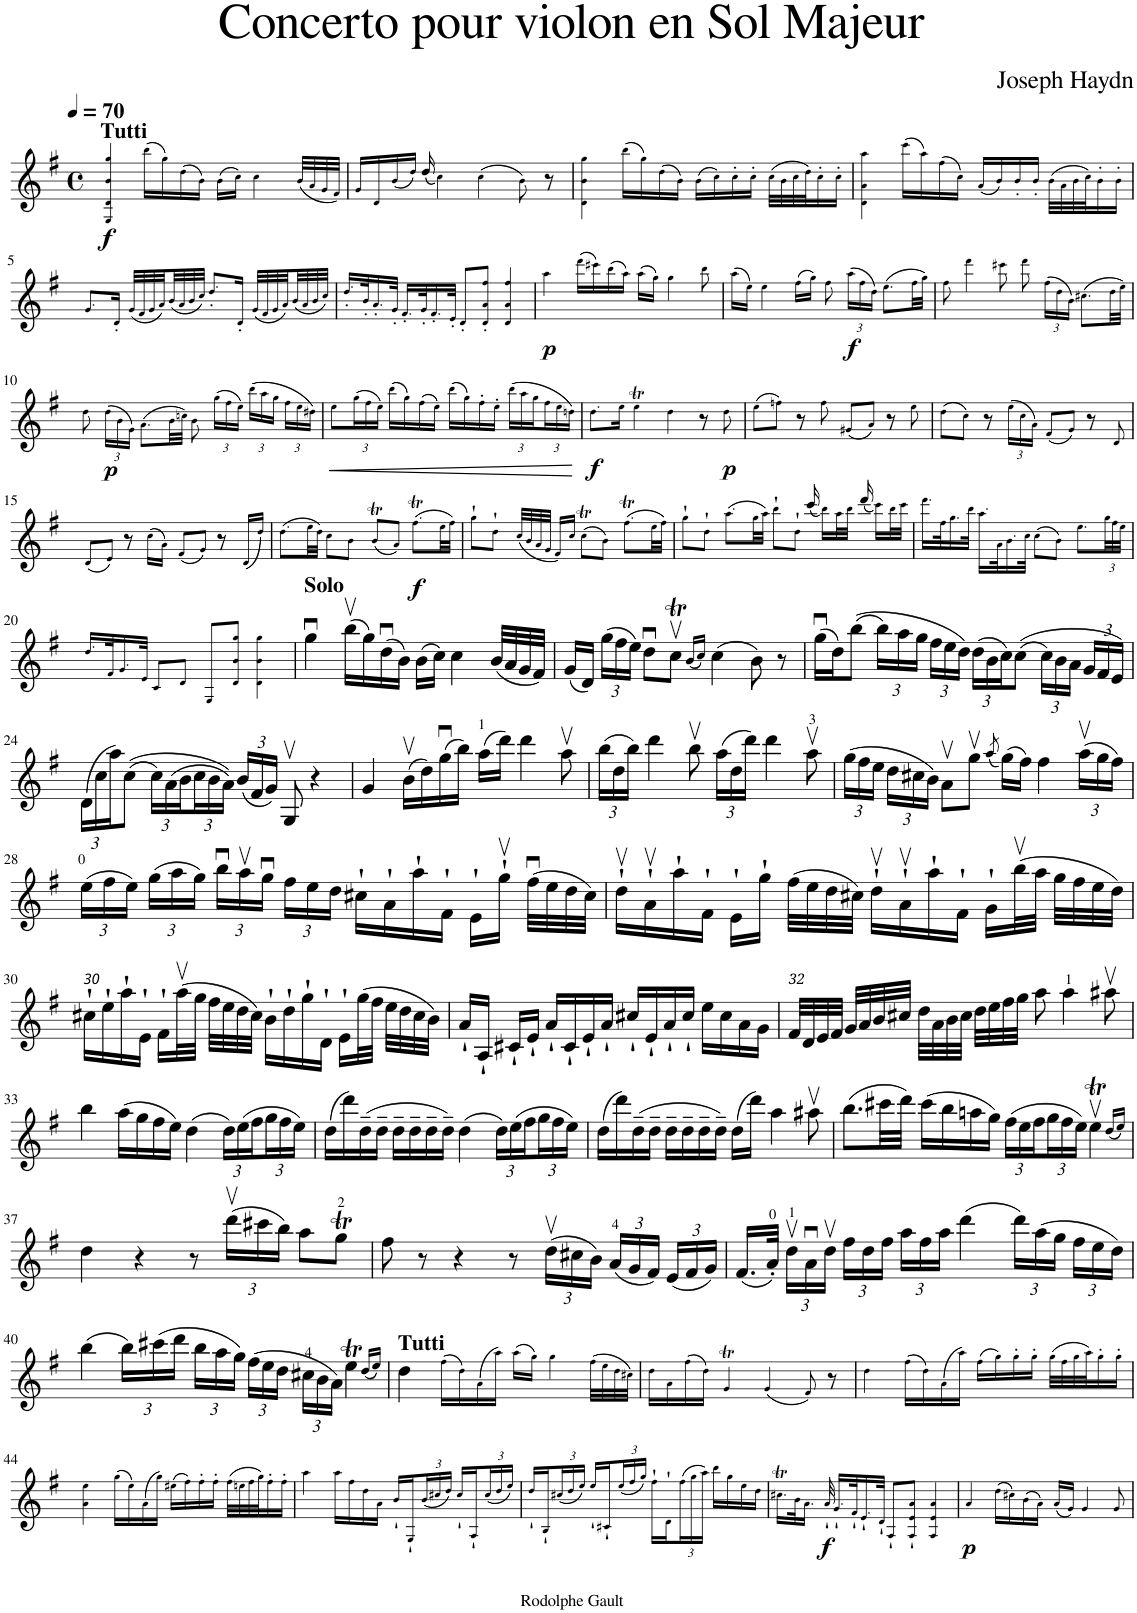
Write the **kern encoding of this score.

**kern	**dynam
*part1	*part1
*staff1	*staff1
*I"Violon	*
*I'Vln.	*
*clefG2	*
*k[f#]	*
*M4/4	*
*met(c)	*
*MM70	*
=1	=1
!LO:TX:a:B:t=Tutti	!
!	!LO:DY:b
4G!/ 4d!/ 4b!/ 4gg!/	f
(16bb!\LL	.
16gg!\)	.
(16dd!\	.
16b!\JJ)	.
(16b!\LL	.
16cc!\JJ)	.
4cc!\	.
(32b!/LLL	.
32a!/	.
32g!/	.
32f#!/JJJ)	.
=2	=2
16g!/LL	.
16d!/	.
(<16b!/	.
16dd!/JJ)	.
(16qdd/	.
4cc!\)	.
(4cc!\	.
8b!\)	.
8r	.
=3	=3
4d!\ 4b!\ 4gg!\	.
(16bb!\LL	.
16gg!\)	.
(16dd!\	.
16b!\JJ)	.
(16b!\LL	.
16cc!\)	.
16cc'!\	.
16cc'!\JJ	.
(32cc!\LLL	.
32b!\	.
32cc!\	.
32dd!\J)	.
16cc'!\	.
16cc'!\JJ	.
=4	=4
4d!\ 4a!\ 4aa!\	.
(16ccc!\LL	.
16aa!\)	.
(16ff#!\	.
16cc!\JJ)	.
(16a!/LL	.
16b!/)	.
16b'!/	.
16b'!/JJ	.
(32b!\LLL	.
32a!\	.
32b!\	.
32cc!\J)	.
16b'!\	.
16b'!\JJ	.
!!LO:LB:g=z
=5	=5
8.g!/L	.
16d'!/Jk	.
(32g!/LLL	.
32f#!/	.
32g!/	.
32a!/)	.
(32b!/	.
32a!/	.
32b!/	.
32cc!/JJJ)	.
8.dd'!/L	.
16d'!/Jk	.
(32g!/LLL	.
32f#!/	.
32g!/	.
32a!/)	.
(32b!/	.
32a!/	.
32b!/	.
32cc!/JJJ)	.
=6	=6
16.dd'!/LL	.
32b'!/K	.
16.a'!/	.
32g'!/JJk	.
16.f#'!/LL	.
32g'!/K	.
16.f#'!/	.
32e'!/JJk	.
8d'!/L	.
8d!/' 8a!/' 8ff#!/'J	.
4d!/ 4a!/ 4ff#!/	.
=7	=7
!	!LO:DY:b
4aa!\	p
(16ddd!\LL	.
16ccc#X!\)	.
(16bb!\	.
16aa!\JJ)	.
(16aa!\LL	.
16gg!\JJ)	.
4gg!\	.
8bb!\	.
=8	=8
(16aa!\LL	.
16ee!\JJ)	.
4ee!\	.
(16ff#!\LL	.
16gg!\JJ)	.
8ff#!\	.
*Xbrackettup	*
!	!LO:DY:b
(24aa!\LL	f
24ff#!\	.
24dd!\JJ)	.
(8.ee!\L	.
32ff#!\LL	.
32gg!\JJJ)	.
=9	=9
8ff#!\	.
4ddd!\	.
8ccc#X!\	.
8ddd!\	.
(24ff#!\LL	.
24dd!\	.
24b!\JJ)	.
(8.cc#X!\L	.
32dd!\LL	.
32ee!\JJJ)	.
!!LO:LB:g=z
=10	=10
8dd!\	.
!	!LO:DY:b
(24dd!\LL	p
24b!\	.
24g!\JJ)	.
(8.a!\L	.
32b!\LL	.
32ccn!\JJJ)	.
8b!\	.
(24gg!\LL	.
24ff#!\	.
24ee!\JJ)	.
(24bb!\LL	.
24aa!\	.
24gg!\JJ	.
24ff#!\LL	.
24ee!\	.
24dd#X!\JJ)	.
=11	=11
!	!LO:HP:b
8ee!\L	<
(24gg!\L	.
24ff#!\	.
24ee!\JJ)	.
(16bb!\LL	.
16gg!\)	.
(16ff#!\	.
16ee!\JJ)	.
(16bb!\LL	.
16gg!\)	.
16ff#'!\	.
16ee'!\JJ	.
(24bb!\LL	.
24aa!\	.
24gg!\	.
24ff#!\	.
24ee!\	.
24ddn!\JJ)	.
.	[
=12	=12
!	!LO:DY:b
8.dd!\L	f
16ee!\Jk	.
4eeT!\	.
4dd!\	.
8r	.
!	!LO:DY:b
8dd!\	p
=13	=13
(8ee!\L	.
8ffn!\J)	.
8r	.
8ff!\	.
(8g#X!/L	.
8a!/J)	.
8r	.
8ee!\	.
=14	=14
(8dd!\L	.
8cc!\J)	.
8r	.
(24ee!\LL	.
24cc!\	.
24a!\JJ)	.
(8f#!/L	.
8g!/J)	.
8r	.
8d!/	.
!!LO:LB:g=z
=15	=15
(8d!/L	.
8e!/J)	.
8r	.
(16cc!\LL	.
16a!\JJ)	.
(8f#!/L	.
8g!/J)	.
8r	.
(16d!/LL	.
16dd!/JJ)	.
=16	=16
(8.dd!\L	.
32ee!\LL	.
32dd!\JJJ)	.
8cc!\L	.
8b!\J	.
(8bt!/L	.
8a!/J)	.
!	!LO:DY:b
(8.ff#t!\L	f
32ee!\LL	.
32ff#!\JJJ)	.
=17	=17
8gg`!\L	.
8dd`!\J	.
(32cc!/LLL	.
32b!/	.
32a!/	.
32g!/JJJ	.
16f#!/LL)	.
16cc!/JJ	.
(8ccT!\L	.
8b!\J)	.
(8.ff#t!\L	.
32ee!\LL	.
32ff#!\JJJ)	.
=18	=18
8gg`!\L	.
8dd`!\J	.
(8.aa!\L	.
32gg!\LL	.
32aa!\JJJ)	.
8bb`!\L	.
8dd`!\J	.
(16qccc/	.
16bb!\LL)	.
32aa!\L	.
32bb!\JJJ	.
(16qddd/	.
16ccc!\LL)	.
32bb!\L	.
32ccc!\JJJ	.
=19	=19
16.ddd!\LL	.
32ff#!\K	.
16.gg!\	.
32bb!\JJk	.
16.aa!\LL	.
32a!\K	.
16.b!\	.
32cc!\JJk	.
(8cc!\L	.
8b!\J)	.
8.ee!\L	.
48gg!\LL	.
48ff#!\	.
48ee!\JJJ	.
!!LO:LB:g=z
=20	=20
16.dd!/LL	.
32f#!/K	.
16.g!/	.
32e!/JJk	.
8c!/L	.
8d!/J	.
8G!/L	.
8d!/ 8b!/ 8gg!/J	.
4d!\ 4b!\ 4gg!\	.
=21	=21
!LO:TX:a:B:t=Solo	!
4ggu\	.
(>16bbv\LL	.
16gg\)	.
(>16ddu\	.
16b\JJ)	.
(16b\LL	.
16cc\JJ)	.
4cc\	.
(<32b/LLL	.
32a/	.
32g/	.
32f#/JJJ)	.
=22	=22
(16g/LL	.
16d/JJ)	.
(24gg\LL	.
24ff#\	.
24ee\JJ)	.
8ddu\L	.
8ccTv\J	.
(16qb/LL	.
16qcc/JJ)	.
(4cc\	.
8b\)	.
8r	.
=23	=23
(16ggu\LL	.
16dd\J)	.
((8bb\J	.
24bb\LL)	.
24aa\	.
24gg\JJ	.
24ff#\LL	.
24ee\	.
24dd\JJ)	.
(24dd\LL	.
24b\	.
24cc\J)	.
((8cc\J	.
24cc\LL)	.
24b\	.
24a\JJ	.
24g/LL	.
24f#/	.
24e/JJ)	.
!!LO:LB:g=z
=24	=24
(24d\LL	.
24cc\	.
24aa\J)	.
((8cc\J	.
24cc\LL)	.
(24a\	.
24b\	.
24cc\	.
24b\	.
24a\JJ))	.
(24b/LL	.
24f#/	.
24g/JJ)	.
8Gv/	.
4r	.
=25	=25
4g/	.
(>16bv\LL	.
16dd\)	.
(>16ggu\	.
16bb\JJ)	.
(>16aa\LL	.
16ddd\JJ)	.
4ddd\	.
8aav\	.
=26	=26
(24bb\LL	.
24dd\	.
24bb\JJ)	.
4ddd\	.
8bbv\	.
(24aa\LL	.
24dd\	.
24ddd\JJ)	.
4ddd\	.
8aav\	.
=27	=27
(24gg\LL	.
24ff#\	.
24ee\JJ	.
24dd\LL	.
24cc#X\	.
24b\JJ)	.
8av\L	.
8ggv\J	.
(8qaa/	.
(16gg\LL)	.
16ff#\JJ)	.
4ff#\	.
(24aav\LL	.
24gg\	.
24ff#\JJ)	.
!!LO:LB:g=z
=28	=28
(24ee\LL	.
24ff#\	.
24ee\JJ)	.
(24gg\LL	.
24aa\	.
24gg\JJ)	.
24bbu\LL	.
24aav\	.
24ggu\JJ	.
24ff#\LL	.
24ee\	.
24dd\JJ	.
16cc#X`\LL	.
16a`\	.
16aa`\	.
16f#`\JJ	.
16e`\LL	.
16ggv`\JJ	.
(32ff#u\LLL	.
32ee\	.
32dd\	.
32cc#\JJJ)	.
=29	=29
16ddv`\LL	.
16av`\	.
16aa`\	.
16f#`\JJ	.
16e`\LL	.
16gg`\JJ	.
(>32ff#\LLL	.
32ee\	.
32dd\	.
32cc#X\JJJ)	.
16ddv`\LL	.
16av`\	.
16aa`\	.
16f#`\JJ	.
16g`\LL	.
(>32bbv\L	.
32aa\JJJ	.
32gg\LLL	.
32ff#\	.
32ee\	.
32dd\JJJ)	.
!!LO:LB:g=z
=30	=30
!LO:TX:a:i:t=30	!
16cc#X`\LL	.
16ee`\	.
16aa`\	.
16e`\JJ	.
16f#`\LL	.
(>32aav\L	.
32gg\JJJ	.
32ff#\LLL	.
32ee\	.
32dd\	.
32cc#\JJJ)	.
16b`\LL	.
16dd`\	.
16gg`\	.
16d`\JJ	.
16e`\LL	.
(>32gg\L	.
32ff#\JJJ	.
32ee\LLL	.
32dd\	.
32cc#\	.
32b\JJJ)	.
=31	=31
16a`/LL	.
16A`/JJ	.
16c#X`/LL	.
16e`/JJ	.
16a`/LL	.
16c#`/	.
16e`/	.
16a`/JJ	.
16cc#X`/LL	.
16e`/	.
16a`/	.
16cc#`/JJ	.
16ee\LL	.
16cc#\	.
16a\	.
16g\JJ	.
=32	=32
!LO:TX:a:i:t=32	!
32f#/LLL	.
32d/	.
32e/	.
32f#/JJJ	.
32g/LLL	.
32a/	.
32b/	.
32cc#X/JJJ	.
32dd\LLL	.
32a\	.
32b\	.
32cc#\JJJ	.
32dd\LLL	.
32ee\	.
32ff#\	.
32gg\JJJ	.
8aa\	.
4aa\	.
8aa#Xv\	.
!!LO:LB:g=z
=33	=33
4bb\	.
(16aa\LL	.
16gg\	.
16ff#\	.
16ee\JJ)	.
(4dd\	.
24dd\LL)	.
(24ee\	.
24ff#\	.
24gg\	.
24ff#\	.
24ee\JJ)	.
=34	=34
(>16dd\LL	.
16ddd\)	.
(16dd~\	.
16dd~\JJ	.
16dd~\LL	.
16dd~\	.
16dd~\	.
16dd~\JJ)	.
(4dd\	.
24dd\LL)	.
(24ee\	.
24ff#\	.
24gg\	.
24ff#\	.
24ee\JJ)	.
=35	=35
(>16dd\LL	.
16ddd\)	.
(16dd~\	.
16dd~\JJ	.
16dd~\LL	.
16dd~\	.
16dd~\	.
16dd~\JJ)	.
(16dd\LL	.
16ddd\JJ)	.
4aa\	.
8aa#Xv\	.
=36	=36
(>8.bb\L	.
32ccc#X\LL	.
32ddd\JJJ)	.
(16ccc#\LL	.
16bb\	.
16aan\	.
16gg\JJ)	.
(24ff#\LL	.
24ee\	.
24ff#\	.
24gg\	.
24ff#\	.
24ee\JJ)	.
4eeTv\	.
(16qdd/LL	.
16qee/JJ)	.
!!LO:LB:g=z
=37	=37
4dd\	.
4r	.
8r	.
(24dddv\LL	.
24ccc#X\	.
24bb\JJ)	.
8aa\L	.
8ggT\J	.
=38	=38
8ff#\	.
8r	.
4r	.
8r	.
(24ddv\LL	.
24cc#X\	.
24b\JJ)	.
(24a/LL	.
24g/	.
24f#/JJ)	.
(24e/LL	.
24f#/	.
24g/JJ)	.
=39	=39
(16.f#/LL	.
32a'/JJk)	.
24ddv\LL	.
24au\	.
24ddv\JJ	.
24ff#\LL	.
24dd\	.
24ff#\JJ	.
24aa\LL	.
24ff#\	.
24aa\JJ	.
(4ddd\	.
24ddd\LL)	.
(24aa\	.
24gg\JJ	.
24ff#\LL	.
24ee\	.
24dd\JJ)	.
!!LO:LB:g=z
=40	=40
(4bb\	.
24bb\LL)	.
(24ccc#X\	.
24ddd\JJ	.
24bb\LL	.
24aa\	.
24gg\JJ)	.
(24ff#\LL	.
24ee\	.
24dd\JJ	.
24cc#X\LL	.
24b\	.
24a\JJ)	.
4eeT\	.
(16qdd/LL	.
16qee/JJ)	.
=41	=41
!LO:TX:a:B:t=Tutti	!
4dd\	.
(16ff#!\LL	.
16dd!\)	.
(16a!\	.
16aa!\JJ)	.
(16aa!\LL	.
16gg!\JJ)	.
4gg!\	.
(32ff#!\LLL	.
32ee!\	.
32dd!\	.
32cc#X!\JJJ)	.
=42	=42
16dd!\LL	.
16a!\	.
(16ff#!\	.
16dd!\JJ)	.
4gT!/	.
(4g!/	.
8f#!/)	.
8r	.
=43	=43
4dd!\	.
(16ff#!\LL	.
16dd!\)	.
(16a!\	.
16aa!\JJ)	.
(16ff#!\LL	.
16gg!\)	.
16gg'!\	.
16gg'!\JJ	.
(32gg!\LLL	.
32ff#!\	.
32gg!\	.
32aa!\J)	.
16gg'!\	.
16gg'!\JJ	.
!!LO:LB:g=z
=44	=44
4a!\ 4ee!\	.
(16gg!\LL	.
16ee!\)	.
(16a!\	.
16gg!\JJ)	.
(16ee#X!\LL	.
16ff#!\)	.
16ff#'!\	.
16ff#'!\JJ	.
(32ff#!\LLL	.
32een!\	.
32ff#!\	.
32gg!\J)	.
16ff#'!\	.
16ff#'!\JJ	.
=45	=45
4aa!\	.
16aa!\LL	.
16ff#!\	.
16dd!\	.
16a!\JJ	.
16b`!/LL	.
16G`!/	.
(24b!/	.
24cc#X!/	.
24dd!/JJ)	.
16cc#`!/LL	.
16A`!/	.
(24cc#!/	.
24dd!/	.
24ee!/JJ)	.
=46	=46
16dd`!/LL	.
16B`!/	.
(24cc#X!/	.
24dd!/	.
24ee!/JJ)	.
16ee`!/LL	.
16c#X`!/	.
(24ee!/	.
24ff#!/	.
24gg!/JJ)	.
16ff#`!\LL	.
16d`!\	.
(24ff#!\	.
24gg!\	.
24aa!\JJ)	.
16bb!\LL	.
16gg!\	.
16ee!\	.
16dd!\JJ	.
=47	=47
16.cc#Xt!\LL	.
32b!\K	.
16.a!\JJ	.
!	!LO:DY:b
32a`!/	f
16.g`!/LL	.
32f#`!/K	.
16.e`!/	.
32d`!/JJk	.
8A`!/L	.
8A!/` 8e!/` 8a!/`J	.
4A!/ 4e!/ 4a!/	.
=48	=48
!	!LO:DY:b
4a!/	p
(16dd!\LL	.
16cc#X!\)	.
(16b!\	.
16a!\JJ)	.
(16a!/LL	.
16g!/JJ)	.
4g!/	.
8g!/	.
=	=
*-	*-
